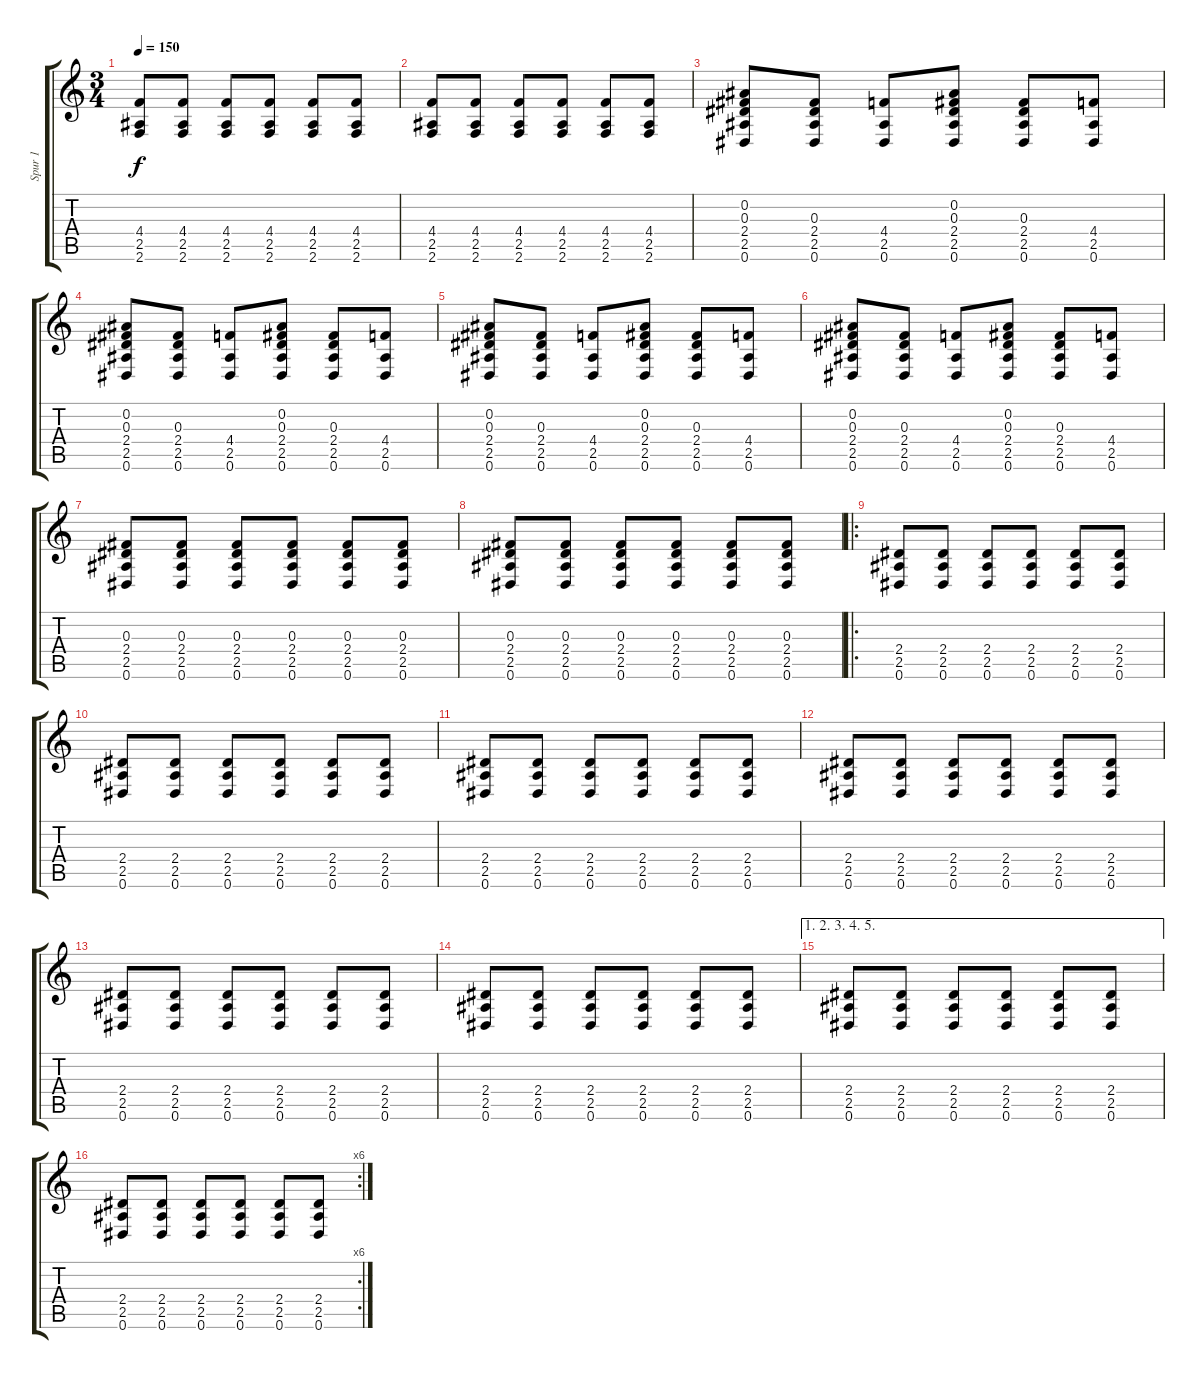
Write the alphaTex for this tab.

\track ("Spur 1" "Spur 1") {instrument overdrivenguitar}
\staff {score tabs}
\tuning (Eb4 Bb3 Gb3 Db3 Ab2 Eb2) {hide}
\ts (3 4)
\tempo 150
\clef g2
\ks c
(4.4 2.5 2.6).8{dy f} (4.4 2.5 2.6).8 (4.4 2.5 2.6).8 (4.4 2.5 2.6).8 (4.4 2.5 2.6).8 (4.4 2.5 2.6).8 |
(4.4 2.5 2.6).8 (4.4 2.5 2.6).8 (4.4 2.5 2.6).8 (4.4 2.5 2.6).8 (4.4 2.5 2.6).8 (4.4 2.5 2.6).8 |
(0.2 0.3 2.4 2.5 0.6).8 (0.3 2.4 2.5 0.6).8 (4.4 2.5 0.6).8 (0.2 0.3 2.4 2.5 0.6).8 (0.3 2.4 2.5 0.6).8 (4.4 2.5 0.6).8 |
(0.2 0.3 2.4 2.5 0.6).8 (0.3 2.4 2.5 0.6).8 (4.4 2.5 0.6).8 (0.2 0.3 2.4 2.5 0.6).8 (0.3 2.4 2.5 0.6).8 (4.4 2.5 0.6).8 |
(0.2 0.3 2.4 2.5 0.6).8 (0.3 2.4 2.5 0.6).8 (4.4 2.5 0.6).8 (0.2 0.3 2.4 2.5 0.6).8 (0.3 2.4 2.5 0.6).8 (4.4 2.5 0.6).8 |
(0.2 0.3 2.4 2.5 0.6).8 (0.3 2.4 2.5 0.6).8 (4.4 2.5 0.6).8 (0.2 0.3 2.4 2.5 0.6).8 (0.3 2.4 2.5 0.6).8 (4.4 2.5 0.6).8 |
(0.3 2.4 2.5 0.6).8 (0.3 2.4 2.5 0.6).8 (0.3 2.4 2.5 0.6).8 (0.3 2.4 2.5 0.6).8 (0.3 2.4 2.5 0.6).8 (0.3 2.4 2.5 0.6).8 |
(0.3 2.4 2.5 0.6).8 (0.3 2.4 2.5 0.6).8 (0.3 2.4 2.5 0.6).8 (0.3 2.4 2.5 0.6).8 (0.3 2.4 2.5 0.6).8 (0.3 2.4 2.5 0.6).8 |
\ro
(2.4 2.5 0.6).8 (2.4 2.5 0.6).8 (2.4 2.5 0.6).8 (2.4 2.5 0.6).8 (2.4 2.5 0.6).8 (2.4 2.5 0.6).8 |
(2.4 2.5 0.6).8 (2.4 2.5 0.6).8 (2.4 2.5 0.6).8 (2.4 2.5 0.6).8 (2.4 2.5 0.6).8 (2.4 2.5 0.6).8 |
(2.4 2.5 0.6).8 (2.4 2.5 0.6).8 (2.4 2.5 0.6).8 (2.4 2.5 0.6).8 (2.4 2.5 0.6).8 (2.4 2.5 0.6).8 |
(2.4 2.5 0.6).8 (2.4 2.5 0.6).8 (2.4 2.5 0.6).8 (2.4 2.5 0.6).8 (2.4 2.5 0.6).8 (2.4 2.5 0.6).8 |
(2.4 2.5 0.6).8 (2.4 2.5 0.6).8 (2.4 2.5 0.6).8 (2.4 2.5 0.6).8 (2.4 2.5 0.6).8 (2.4 2.5 0.6).8 |
(2.4 2.5 0.6).8 (2.4 2.5 0.6).8 (2.4 2.5 0.6).8 (2.4 2.5 0.6).8 (2.4 2.5 0.6).8 (2.4 2.5 0.6).8 |
\ae (1 2 3 4 5)
(2.4 2.5 0.6).8 (2.4 2.5 0.6).8 (2.4 2.5 0.6).8 (2.4 2.5 0.6).8 (2.4 2.5 0.6).8 (2.4 2.5 0.6).8 |
\rc 6
(2.4 2.5 0.6).8 (2.4 2.5 0.6).8 (2.4 2.5 0.6).8 (2.4 2.5 0.6).8 (2.4 2.5 0.6).8 (2.4 2.5 0.6).8
